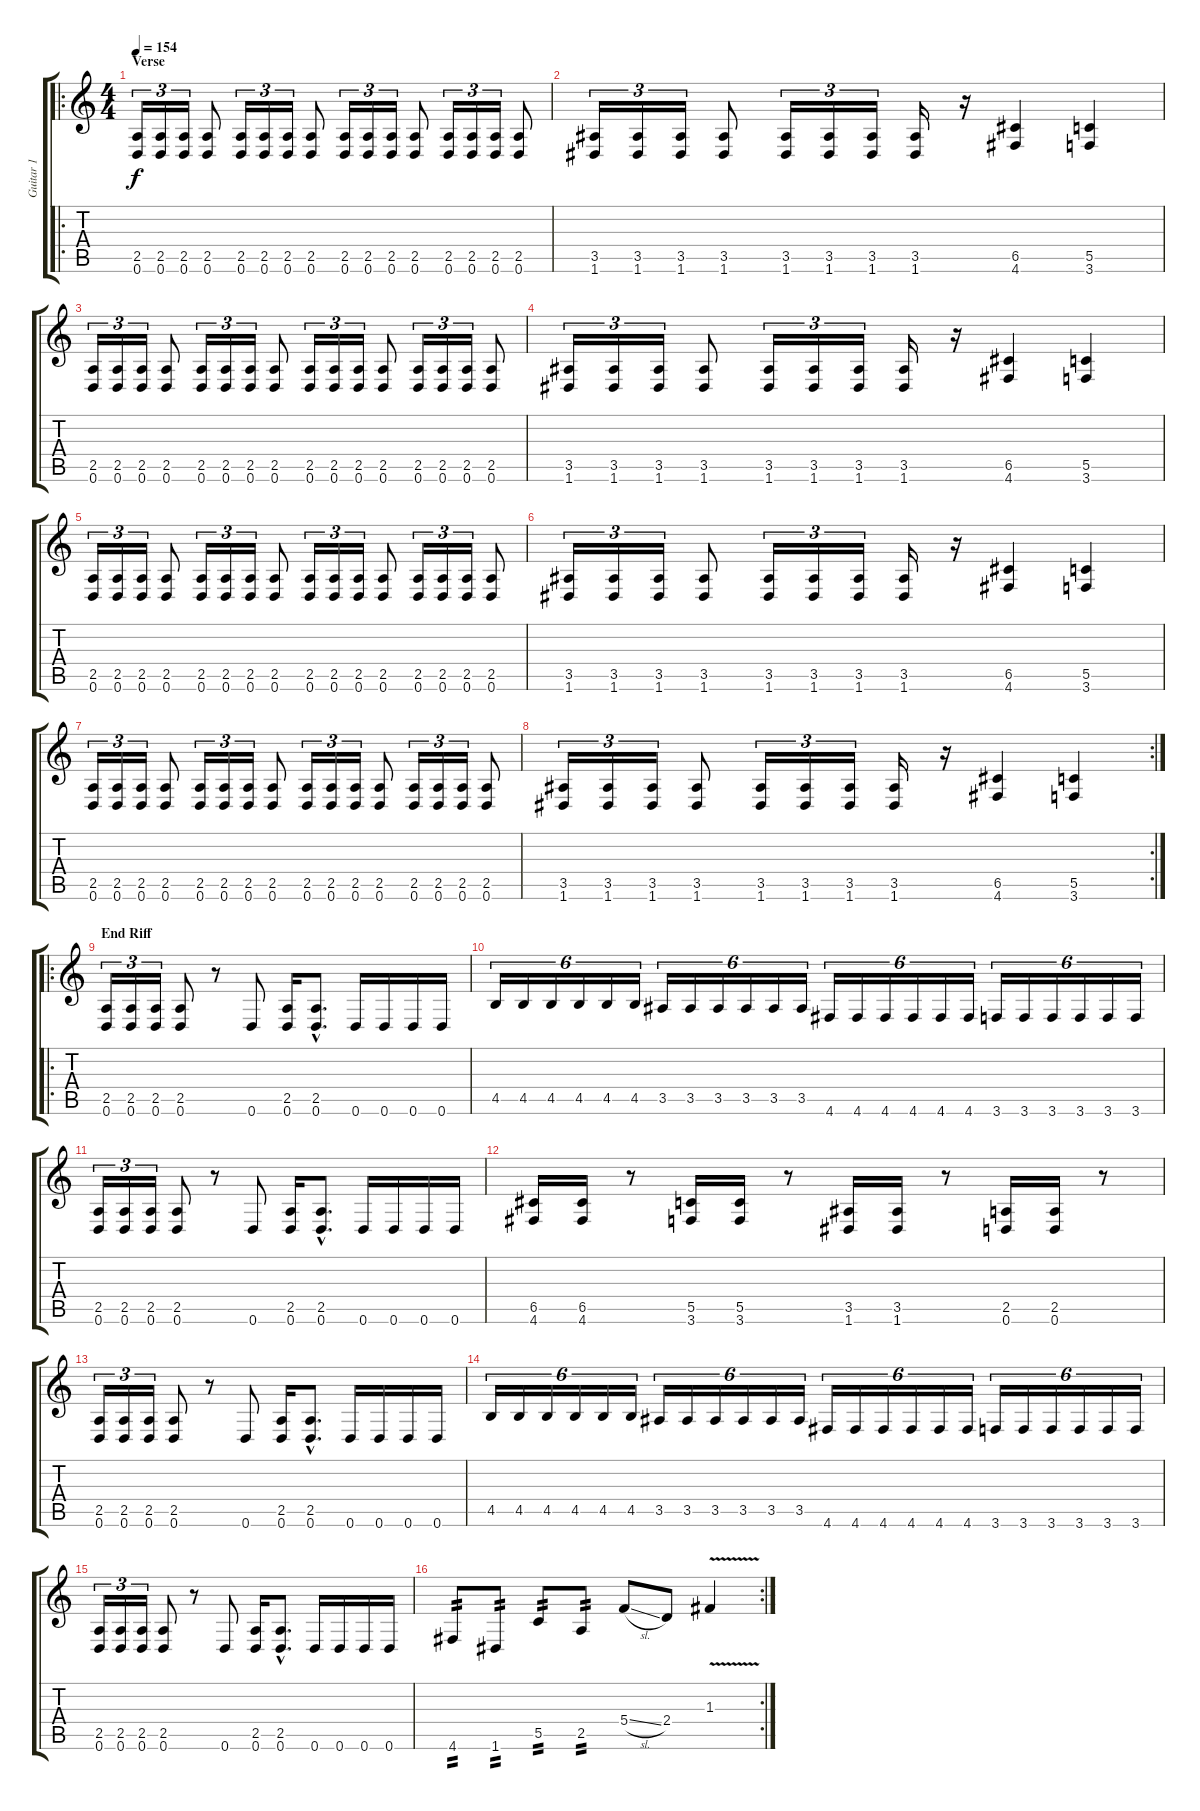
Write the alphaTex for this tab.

\track ("Guitar 1" "Guitar 1") {instrument distortionguitar}
\staff {score tabs}
\tuning (D4 A3 F3 C3 G2 D2) {hide}
\ro
\ts (4 4)
\section ("" "Verse")
\tempo 154
\clef g2
\ks c
(2.5 0.6).16{tu (3 2) dy f} (2.5 0.6).16{tu (3 2)} (2.5 0.6).16{tu (3 2)} (2.5 0.6).8 (2.5 0.6).16{tu (3 2)} (2.5 0.6).16{tu (3 2)} (2.5 0.6).16{tu (3 2)} (2.5 0.6).8 (2.5 0.6).16{tu (3 2)} (2.5 0.6).16{tu (3 2)} (2.5 0.6).16{tu (3 2)} (2.5 0.6).8 (2.5 0.6).16{tu (3 2)} (2.5 0.6).16{tu (3 2)} (2.5 0.6).16{tu (3 2)} (2.5 0.6).8 |
(3.5 1.6).16{tu (3 2)} (3.5 1.6).16{tu (3 2)} (3.5 1.6).16{tu (3 2)} (3.5 1.6).8 (3.5 1.6).16{tu (3 2)} (3.5 1.6).16{tu (3 2)} (3.5 1.6).16{tu (3 2)} (3.5 1.6).16 r.16 (6.5 4.6).4 (5.5 3.6).4 |
(2.5 0.6).16{tu (3 2)} (2.5 0.6).16{tu (3 2)} (2.5 0.6).16{tu (3 2)} (2.5 0.6).8 (2.5 0.6).16{tu (3 2)} (2.5 0.6).16{tu (3 2)} (2.5 0.6).16{tu (3 2)} (2.5 0.6).8 (2.5 0.6).16{tu (3 2)} (2.5 0.6).16{tu (3 2)} (2.5 0.6).16{tu (3 2)} (2.5 0.6).8 (2.5 0.6).16{tu (3 2)} (2.5 0.6).16{tu (3 2)} (2.5 0.6).16{tu (3 2)} (2.5 0.6).8 |
(3.5 1.6).16{tu (3 2)} (3.5 1.6).16{tu (3 2)} (3.5 1.6).16{tu (3 2)} (3.5 1.6).8 (3.5 1.6).16{tu (3 2)} (3.5 1.6).16{tu (3 2)} (3.5 1.6).16{tu (3 2)} (3.5 1.6).16 r.16 (6.5 4.6).4 (5.5 3.6).4 |
(2.5 0.6).16{tu (3 2)} (2.5 0.6).16{tu (3 2)} (2.5 0.6).16{tu (3 2)} (2.5 0.6).8 (2.5 0.6).16{tu (3 2)} (2.5 0.6).16{tu (3 2)} (2.5 0.6).16{tu (3 2)} (2.5 0.6).8 (2.5 0.6).16{tu (3 2)} (2.5 0.6).16{tu (3 2)} (2.5 0.6).16{tu (3 2)} (2.5 0.6).8 (2.5 0.6).16{tu (3 2)} (2.5 0.6).16{tu (3 2)} (2.5 0.6).16{tu (3 2)} (2.5 0.6).8 |
(3.5 1.6).16{tu (3 2)} (3.5 1.6).16{tu (3 2)} (3.5 1.6).16{tu (3 2)} (3.5 1.6).8 (3.5 1.6).16{tu (3 2)} (3.5 1.6).16{tu (3 2)} (3.5 1.6).16{tu (3 2)} (3.5 1.6).16 r.16 (6.5 4.6).4 (5.5 3.6).4 |
(2.5 0.6).16{tu (3 2)} (2.5 0.6).16{tu (3 2)} (2.5 0.6).16{tu (3 2)} (2.5 0.6).8 (2.5 0.6).16{tu (3 2)} (2.5 0.6).16{tu (3 2)} (2.5 0.6).16{tu (3 2)} (2.5 0.6).8 (2.5 0.6).16{tu (3 2)} (2.5 0.6).16{tu (3 2)} (2.5 0.6).16{tu (3 2)} (2.5 0.6).8 (2.5 0.6).16{tu (3 2)} (2.5 0.6).16{tu (3 2)} (2.5 0.6).16{tu (3 2)} (2.5 0.6).8 |
\rc 2
(3.5 1.6).16{tu (3 2)} (3.5 1.6).16{tu (3 2)} (3.5 1.6).16{tu (3 2)} (3.5 1.6).8 (3.5 1.6).16{tu (3 2)} (3.5 1.6).16{tu (3 2)} (3.5 1.6).16{tu (3 2)} (3.5 1.6).16 r.16 (6.5 4.6).4 (5.5 3.6).4 |
\ro
\section ("" "End Riff")
(2.5 0.6).16{tu (3 2)} (2.5 0.6).16{tu (3 2)} (2.5 0.6).16{tu (3 2)} (2.5 0.6).8 r.8 0.6.8 (2.5 0.6).16 (2.5{hac} 0.6{hac}).8{d} 0.6.16 0.6.16 0.6.16 0.6.16 |
4.5.16{tu (6 4)} 4.5.16{tu (6 4)} 4.5.16{tu (6 4)} 4.5.16{tu (6 4)} 4.5.16{tu (6 4)} 4.5.16{tu (6 4)} 3.5.16{tu (6 4)} 3.5.16{tu (6 4)} 3.5.16{tu (6 4)} 3.5.16{tu (6 4)} 3.5.16{tu (6 4)} 3.5.16{tu (6 4)} 4.6.16{tu (6 4)} 4.6.16{tu (6 4)} 4.6.16{tu (6 4)} 4.6.16{tu (6 4)} 4.6.16{tu (6 4)} 4.6.16{tu (6 4)} 3.6.16{tu (6 4)} 3.6.16{tu (6 4)} 3.6.16{tu (6 4)} 3.6.16{tu (6 4)} 3.6.16{tu (6 4)} 3.6.16{tu (6 4)} |
(2.5 0.6).16{tu (3 2)} (2.5 0.6).16{tu (3 2)} (2.5 0.6).16{tu (3 2)} (2.5 0.6).8 r.8 0.6.8 (2.5 0.6).16 (2.5{hac} 0.6{hac}).8{d} 0.6.16 0.6.16 0.6.16 0.6.16 |
(6.5 4.6).16 (6.5 4.6).16 r.8 (5.5 3.6).16 (5.5 3.6).16 r.8 (3.5 1.6).16 (3.5 1.6).16 r.8 (2.5 0.6).16 (2.5 0.6).16 r.8 |
(2.5 0.6).16{tu (3 2)} (2.5 0.6).16{tu (3 2)} (2.5 0.6).16{tu (3 2)} (2.5 0.6).8 r.8 0.6.8 (2.5 0.6).16 (2.5{hac} 0.6{hac}).8{d} 0.6.16 0.6.16 0.6.16 0.6.16 |
4.5.16{tu (6 4)} 4.5.16{tu (6 4)} 4.5.16{tu (6 4)} 4.5.16{tu (6 4)} 4.5.16{tu (6 4)} 4.5.16{tu (6 4)} 3.5.16{tu (6 4)} 3.5.16{tu (6 4)} 3.5.16{tu (6 4)} 3.5.16{tu (6 4)} 3.5.16{tu (6 4)} 3.5.16{tu (6 4)} 4.6.16{tu (6 4)} 4.6.16{tu (6 4)} 4.6.16{tu (6 4)} 4.6.16{tu (6 4)} 4.6.16{tu (6 4)} 4.6.16{tu (6 4)} 3.6.16{tu (6 4)} 3.6.16{tu (6 4)} 3.6.16{tu (6 4)} 3.6.16{tu (6 4)} 3.6.16{tu (6 4)} 3.6.16{tu (6 4)} |
(2.5 0.6).16{tu (3 2)} (2.5 0.6).16{tu (3 2)} (2.5 0.6).16{tu (3 2)} (2.5 0.6).8 r.8 0.6.8 (2.5 0.6).16 (2.5{hac} 0.6{hac}).8{d} 0.6.16 0.6.16 0.6.16 0.6.16 |
\rc 2
4.6.8{tp 2} 1.6.8{tp 2} 5.5.8{tp 2} 2.5.8{tp 2} 5.4{sl}.8 2.4.8 1.3{v}.4
